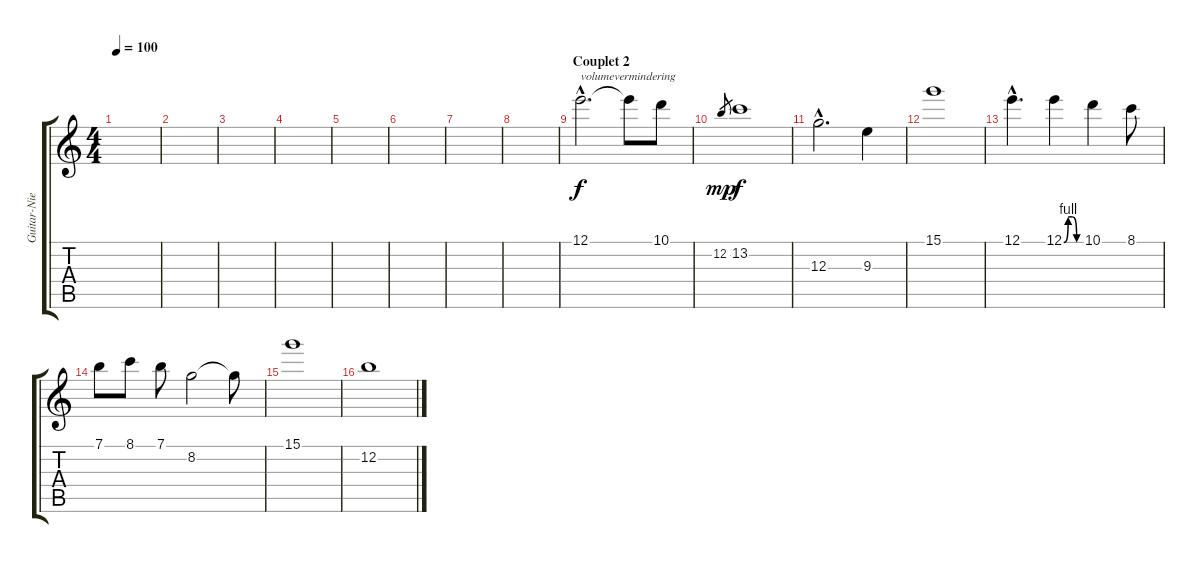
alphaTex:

\track ("Guitar-Niels" "Guitar-Nie") {instrument overdrivenguitar}
\staff {score tabs}
\tuning (E4 B3 G3 D3 A2 E2) {hide}
\ts (4 4)
\tempo 100
\clef g2
\ks c
|
|
|
|
|
|
|
|
\section ("" "Couplet 2")
12.1{hac}.2{d txt "volumevermindering" volume 8} 12.1{t}.8 10.1.8 |
12.2.8{gr dy mp} 13.2.1{dy f} |
12.3{hac}.2{d} 9.3.4 |
15.1.1 |
12.1{hac}.4{d} 12.1{be (custom 0 0 15 4 30 4 45 0 60 0)}.4 10.1.4 8.1.8 |
7.1.8 8.1.8 7.1.8 8.2.2 8.2{t}.8 |
15.1.1 |
12.2.1
